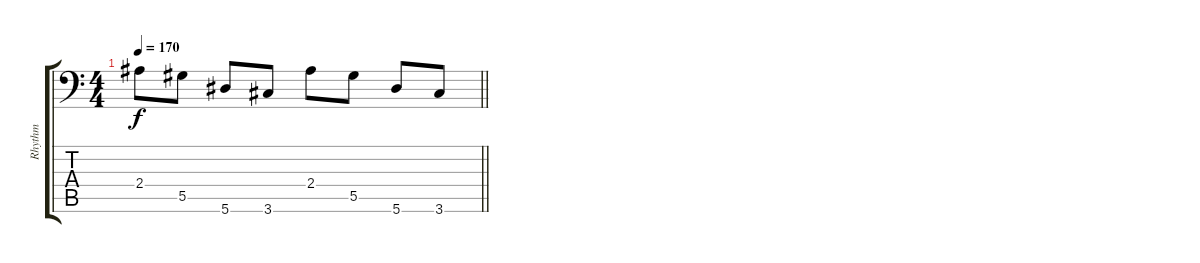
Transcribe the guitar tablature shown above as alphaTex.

\track ("Rhythm" "Rhythm") {instrument distortionguitar}
\staff {score tabs}
\tuning (Bb3 F3 Db3 Ab2 Eb2 Bb1) {hide}
\ts (4 4)
\tempo 170
\clef f4
\barLineRight lightlight
\ks c
2.4.8{dy f} 5.5.8 5.6.8 3.6.8 2.4.8 5.5.8 5.6.8 3.6.8
